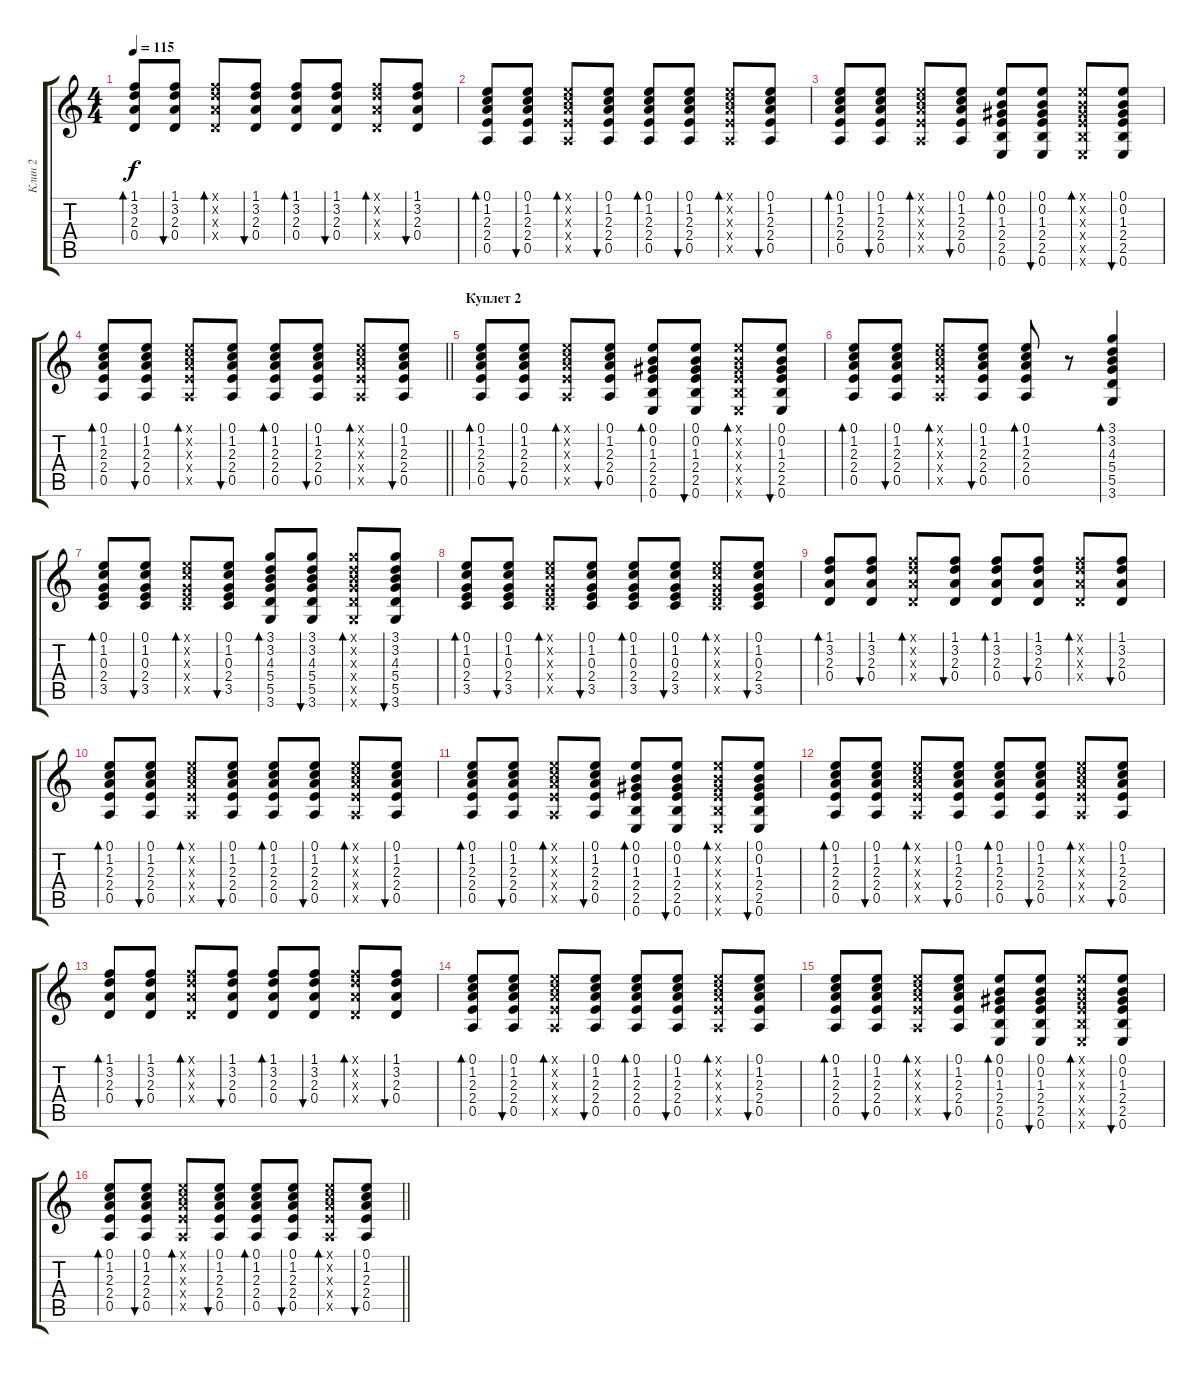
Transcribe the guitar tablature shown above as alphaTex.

\track ("Клин 2" "Клин 2") {instrument electricguitarclean}
\staff {score tabs}
\tuning (E4 B3 G3 D3 A2 E2) {hide}
\ts (4 4)
\tempo 115
\clef g2
\ks c
(1.1 3.2 2.3 0.4).8{bd 30 dy f} (1.1 3.2 2.3 0.4).8{bu 30} (1.1{x} 3.2{x} 2.3{x} 0.4{x}).8{bd 30} (1.1 3.2 2.3 0.4).8{bu 30} (1.1 3.2 2.3 0.4).8{bd 30} (1.1 3.2 2.3 0.4).8{bu 30} (1.1{x} 3.2{x} 2.3{x} 0.4{x}).8{bd 30} (1.1 3.2 2.3 0.4).8{bu 30} |
(0.1 1.2 2.3 2.4 0.5).8{bd 30} (0.1 1.2 2.3 2.4 0.5).8{bu 30} (0.1{x} 1.2{x} 2.3{x} 2.4{x} 0.5{x}).8{bd 30} (0.1 1.2 2.3 2.4 0.5).8{bu 30} (0.1 1.2 2.3 2.4 0.5).8{bd 30} (0.1 1.2 2.3 2.4 0.5).8{bu 30} (0.1{x} 1.2{x} 2.3{x} 2.4{x} 0.5{x}).8{bd 30} (0.1 1.2 2.3 2.4 0.5).8{bu 30} |
(0.1 1.2 2.3 2.4 0.5).8{bd 30} (0.1 1.2 2.3 2.4 0.5).8{bu 30} (0.1{x} 1.2{x} 2.3{x} 2.4{x} 0.5{x}).8{bd 30} (0.1 1.2 2.3 2.4 0.5).8{bu 30} (0.1 0.2 1.3 2.4 2.5 0.6).8{bd 30} (0.1 0.2 1.3 2.4 2.5 0.6).8{bu 30} (0.1{x} 0.2{x} 1.3{x} 2.4{x} 2.5{x} 0.6{x}).8{bd 30} (0.1 0.2 1.3 2.4 2.5 0.6).8{bu 30} |
\barLineRight lightlight
(0.1 1.2 2.3 2.4 0.5).8{bd 30} (0.1 1.2 2.3 2.4 0.5).8{bu 30} (0.1{x} 1.2{x} 2.3{x} 2.4{x} 0.5{x}).8{bd 30} (0.1 1.2 2.3 2.4 0.5).8{bu 30} (0.1 1.2 2.3 2.4 0.5).8{bd 30} (0.1 1.2 2.3 2.4 0.5).8{bu 30} (0.1{x} 1.2{x} 2.3{x} 2.4{x} 0.5{x}).8{bd 30} (0.1 1.2 2.3 2.4 0.5).8{bu 30} |
\section ("" "Куплет 2")
(0.1 1.2 2.3 2.4 0.5).8{bd 30} (0.1 1.2 2.3 2.4 0.5).8{bu 30} (0.1{x} 1.2{x} 2.3{x} 2.4{x} 0.5{x}).8{bd 30} (0.1 1.2 2.3 2.4 0.5).8{bu 30} (0.1 0.2 1.3 2.4 2.5 0.6).8{bd 30} (0.1 0.2 1.3 2.4 2.5 0.6).8{bu 30} (0.1{x} 0.2{x} 1.3{x} 2.4{x} 2.5{x} 0.6{x}).8{bd 30} (0.1 0.2 1.3 2.4 2.5 0.6).8{bu 30} |
(0.1 1.2 2.3 2.4 0.5).8{bd 30} (0.1 1.2 2.3 2.4 0.5).8{bu 30} (0.1{x} 1.2{x} 2.3{x} 2.4{x} 0.5{x}).8{bd 30} (0.1 1.2 2.3 2.4 0.5).8{bu 30} (0.1 1.2 2.3 2.4 0.5).8{bd 30} r.8 (3.1 3.2 4.3 5.4 5.5 3.6).4{bd 30} |
(0.1 1.2 0.3 2.4 3.5).8{bd 30} (0.1 1.2 0.3 2.4 3.5).8{bu 30} (0.1{x} 1.2{x} 0.3{x} 2.4{x} 3.5{x}).8{bd 30} (0.1 1.2 0.3 2.4 3.5).8{bu 30} (3.1 3.2 4.3 5.4 5.5 3.6).8{bd 30} (3.1 3.2 4.3 5.4 5.5 3.6).8{bu 30} (3.1{x} 3.2{x} 4.3{x} 5.4{x} 5.5{x} 3.6{x}).8{bd 30} (3.1 3.2 4.3 5.4 5.5 3.6).8{bu 30} |
(0.1 1.2 0.3 2.4 3.5).8{bd 30} (0.1 1.2 0.3 2.4 3.5).8{bu 30} (0.1{x} 1.2{x} 0.3{x} 2.4{x} 3.5{x}).8{bd 30} (0.1 1.2 0.3 2.4 3.5).8{bu 30} (0.1 1.2 0.3 2.4 3.5).8{bd 30} (0.1 1.2 0.3 2.4 3.5).8{bu 30} (0.1{x} 1.2{x} 0.3{x} 2.4{x} 3.5{x}).8{bd 30} (0.1 1.2 0.3 2.4 3.5).8{bu 30} |
(1.1 3.2 2.3 0.4).8{bd 30} (1.1 3.2 2.3 0.4).8{bu 30} (1.1{x} 3.2{x} 2.3{x} 0.4{x}).8{bd 30} (1.1 3.2 2.3 0.4).8{bu 30} (1.1 3.2 2.3 0.4).8{bd 30} (1.1 3.2 2.3 0.4).8{bu 30} (1.1{x} 3.2{x} 2.3{x} 0.4{x}).8{bd 30} (1.1 3.2 2.3 0.4).8{bu 30} |
(0.1 1.2 2.3 2.4 0.5).8{bd 30} (0.1 1.2 2.3 2.4 0.5).8{bu 30} (0.1{x} 1.2{x} 2.3{x} 2.4{x} 0.5{x}).8{bd 30} (0.1 1.2 2.3 2.4 0.5).8{bu 30} (0.1 1.2 2.3 2.4 0.5).8{bd 30} (0.1 1.2 2.3 2.4 0.5).8{bu 30} (0.1{x} 1.2{x} 2.3{x} 2.4{x} 0.5{x}).8{bd 30} (0.1 1.2 2.3 2.4 0.5).8{bu 30} |
(0.1 1.2 2.3 2.4 0.5).8{bd 30} (0.1 1.2 2.3 2.4 0.5).8{bu 30} (0.1{x} 1.2{x} 2.3{x} 2.4{x} 0.5{x}).8{bd 30} (0.1 1.2 2.3 2.4 0.5).8{bu 30} (0.1 0.2 1.3 2.4 2.5 0.6).8{bd 30} (0.1 0.2 1.3 2.4 2.5 0.6).8{bu 30} (0.1{x} 0.2{x} 1.3{x} 2.4{x} 2.5{x} 0.6{x}).8{bd 30} (0.1 0.2 1.3 2.4 2.5 0.6).8{bu 30} |
(0.1 1.2 2.3 2.4 0.5).8{bd 30} (0.1 1.2 2.3 2.4 0.5).8{bu 30} (0.1{x} 1.2{x} 2.3{x} 2.4{x} 0.5{x}).8{bd 30} (0.1 1.2 2.3 2.4 0.5).8{bu 30} (0.1 1.2 2.3 2.4 0.5).8{bd 30} (0.1 1.2 2.3 2.4 0.5).8{bu 30} (0.1{x} 1.2{x} 2.3{x} 2.4{x} 0.5{x}).8{bd 30} (0.1 1.2 2.3 2.4 0.5).8{bu 30} |
(1.1 3.2 2.3 0.4).8{bd 30} (1.1 3.2 2.3 0.4).8{bu 30} (1.1{x} 3.2{x} 2.3{x} 0.4{x}).8{bd 30} (1.1 3.2 2.3 0.4).8{bu 30} (1.1 3.2 2.3 0.4).8{bd 30} (1.1 3.2 2.3 0.4).8{bu 30} (1.1{x} 3.2{x} 2.3{x} 0.4{x}).8{bd 30} (1.1 3.2 2.3 0.4).8{bu 30} |
(0.1 1.2 2.3 2.4 0.5).8{bd 30} (0.1 1.2 2.3 2.4 0.5).8{bu 30} (0.1{x} 1.2{x} 2.3{x} 2.4{x} 0.5{x}).8{bd 30} (0.1 1.2 2.3 2.4 0.5).8{bu 30} (0.1 1.2 2.3 2.4 0.5).8{bd 30} (0.1 1.2 2.3 2.4 0.5).8{bu 30} (0.1{x} 1.2{x} 2.3{x} 2.4{x} 0.5{x}).8{bd 30} (0.1 1.2 2.3 2.4 0.5).8{bu 30} |
(0.1 1.2 2.3 2.4 0.5).8{bd 30} (0.1 1.2 2.3 2.4 0.5).8{bu 30} (0.1{x} 1.2{x} 2.3{x} 2.4{x} 0.5{x}).8{bd 30} (0.1 1.2 2.3 2.4 0.5).8{bu 30} (0.1 0.2 1.3 2.4 2.5 0.6).8{bd 30} (0.1 0.2 1.3 2.4 2.5 0.6).8{bu 30} (0.1{x} 0.2{x} 1.3{x} 2.4{x} 2.5{x} 0.6{x}).8{bd 30} (0.1 0.2 1.3 2.4 2.5 0.6).8{bu 30} |
\barLineRight lightlight
(0.1 1.2 2.3 2.4 0.5).8{bd 30} (0.1 1.2 2.3 2.4 0.5).8{bu 30} (0.1{x} 1.2{x} 2.3{x} 2.4{x} 0.5{x}).8{bd 30} (0.1 1.2 2.3 2.4 0.5).8{bu 30} (0.1 1.2 2.3 2.4 0.5).8{bd 30} (0.1 1.2 2.3 2.4 0.5).8{bu 30} (0.1{x} 1.2{x} 2.3{x} 2.4{x} 0.5{x}).8{bd 30} (0.1 1.2 2.3 2.4 0.5).8{bu 30}
